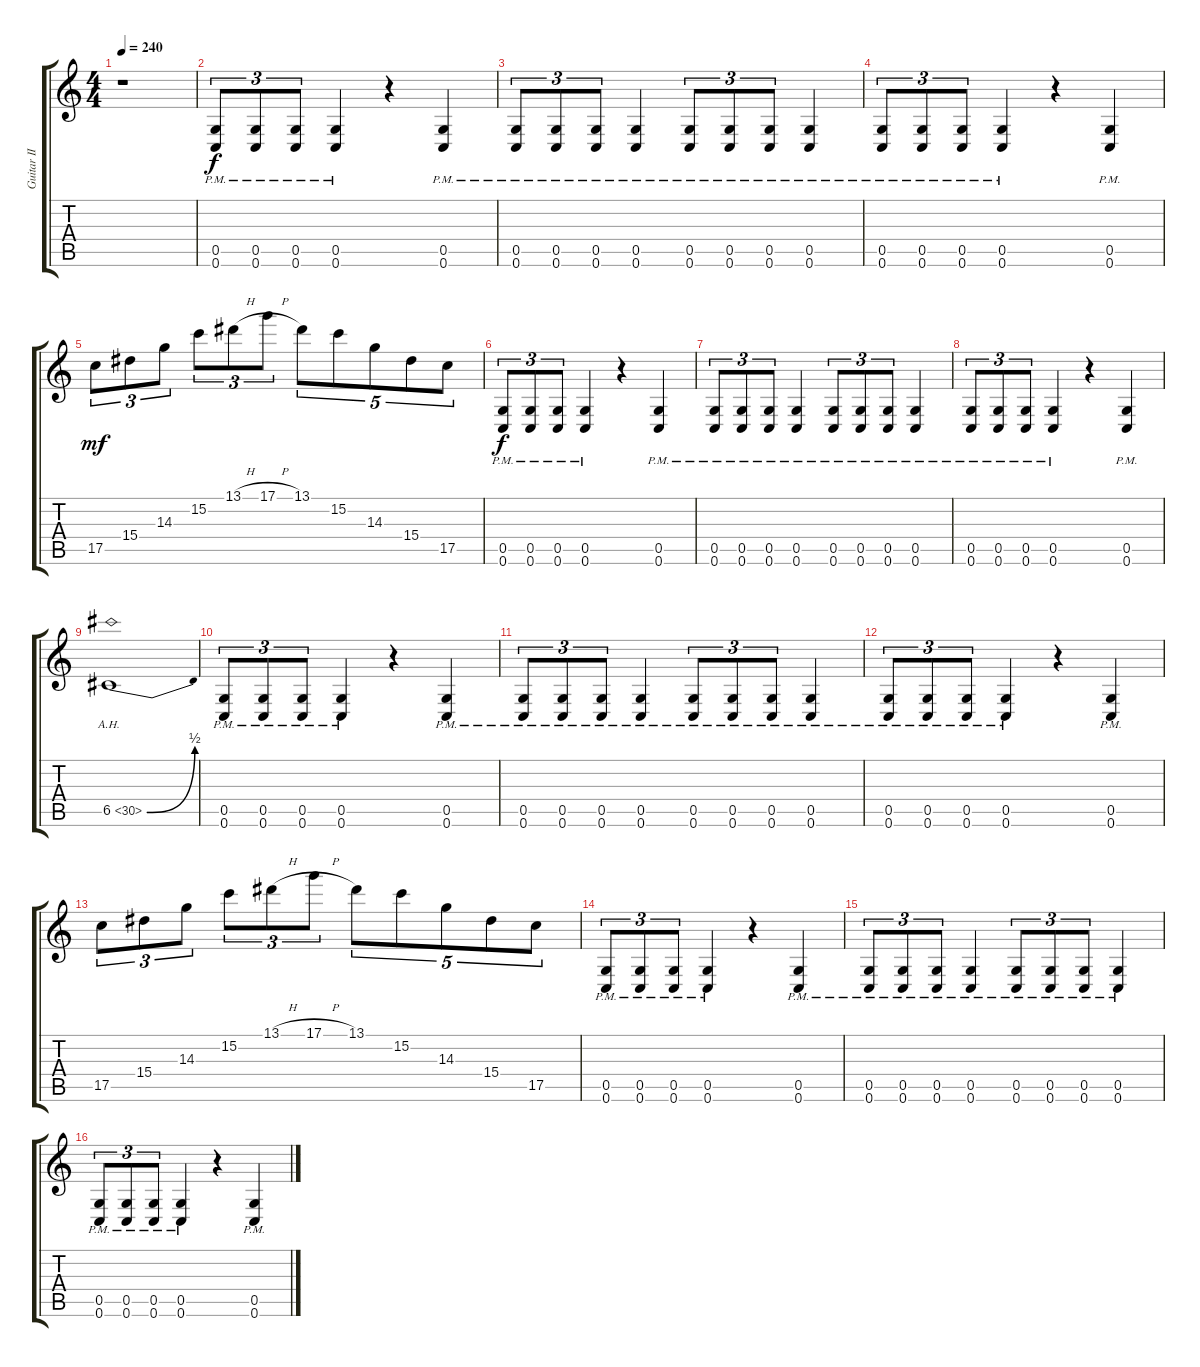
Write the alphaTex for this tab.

\track ("Guitar II" "Guitar II") {instrument distortionguitar}
\staff {score tabs}
\tuning (D4 A3 F3 C3 G2 C2) {hide}
\ts (4 4)
\tempo 240
\clef g2
\ks c
r.1{dy f} |
(0.5{pm} 0.6{pm}).8{tu (3 2)} (0.5{pm} 0.6{pm}).8{tu (3 2)} (0.5{pm} 0.6{pm}).8{tu (3 2)} (0.5{pm} 0.6{pm}).4 r.4 (0.5{pm} 0.6{pm}).4 |
(0.5{pm} 0.6{pm}).8{tu (3 2)} (0.5{pm} 0.6{pm}).8{tu (3 2)} (0.5{pm} 0.6{pm}).8{tu (3 2)} (0.5{pm} 0.6{pm}).4 (0.5{pm} 0.6{pm}).8{tu (3 2)} (0.5{pm} 0.6{pm}).8{tu (3 2)} (0.5{pm} 0.6{pm}).8{tu (3 2)} (0.5{pm} 0.6{pm}).4 |
(0.5{pm} 0.6{pm}).8{tu (3 2)} (0.5{pm} 0.6{pm}).8{tu (3 2)} (0.5{pm} 0.6{pm}).8{tu (3 2)} (0.5{pm} 0.6{pm}).4 r.4 (0.5{pm} 0.6{pm}).4 |
17.5.8{tu (3 2) dy mf} 15.4.8{tu (3 2)} 14.3.8{tu (3 2)} 15.2.8{tu (3 2)} 13.1{h}.8{tu (3 2)} 17.1{h}.8{tu (3 2)} 13.1.8{tu (5 4)} 15.2.8{tu (5 4)} 14.3.8{tu (5 4)} 15.4.8{tu (5 4)} 17.5.8{tu (5 4)} |
(0.5{pm} 0.6{pm}).8{tu (3 2) dy f} (0.5{pm} 0.6{pm}).8{tu (3 2)} (0.5{pm} 0.6{pm}).8{tu (3 2)} (0.5{pm} 0.6{pm}).4 r.4 (0.5{pm} 0.6{pm}).4 |
(0.5{pm} 0.6{pm}).8{tu (3 2)} (0.5{pm} 0.6{pm}).8{tu (3 2)} (0.5{pm} 0.6{pm}).8{tu (3 2)} (0.5{pm} 0.6{pm}).4 (0.5{pm} 0.6{pm}).8{tu (3 2)} (0.5{pm} 0.6{pm}).8{tu (3 2)} (0.5{pm} 0.6{pm}).8{tu (3 2)} (0.5{pm} 0.6{pm}).4 |
(0.5{pm} 0.6{pm}).8{tu (3 2)} (0.5{pm} 0.6{pm}).8{tu (3 2)} (0.5{pm} 0.6{pm}).8{tu (3 2)} (0.5{pm} 0.6{pm}).4 r.4 (0.5{pm} 0.6{pm}).4 |
6.5{be (bend 0 0 60 2) ah 24}.1 |
(0.5{pm} 0.6{pm}).8{tu (3 2)} (0.5{pm} 0.6{pm}).8{tu (3 2)} (0.5{pm} 0.6{pm}).8{tu (3 2)} (0.5{pm} 0.6{pm}).4 r.4 (0.5{pm} 0.6{pm}).4 |
(0.5{pm} 0.6{pm}).8{tu (3 2)} (0.5{pm} 0.6{pm}).8{tu (3 2)} (0.5{pm} 0.6{pm}).8{tu (3 2)} (0.5{pm} 0.6{pm}).4 (0.5{pm} 0.6{pm}).8{tu (3 2)} (0.5{pm} 0.6{pm}).8{tu (3 2)} (0.5{pm} 0.6{pm}).8{tu (3 2)} (0.5{pm} 0.6{pm}).4 |
(0.5{pm} 0.6{pm}).8{tu (3 2)} (0.5{pm} 0.6{pm}).8{tu (3 2)} (0.5{pm} 0.6{pm}).8{tu (3 2)} (0.5{pm} 0.6{pm}).4 r.4 (0.5{pm} 0.6{pm}).4 |
17.5.8{tu (3 2)} 15.4.8{tu (3 2)} 14.3.8{tu (3 2)} 15.2.8{tu (3 2)} 13.1{h}.8{tu (3 2)} 17.1{h}.8{tu (3 2)} 13.1.8{tu (5 4)} 15.2.8{tu (5 4)} 14.3.8{tu (5 4)} 15.4.8{tu (5 4)} 17.5.8{tu (5 4)} |
(0.5{pm} 0.6{pm}).8{tu (3 2)} (0.5{pm} 0.6{pm}).8{tu (3 2)} (0.5{pm} 0.6{pm}).8{tu (3 2)} (0.5{pm} 0.6{pm}).4 r.4 (0.5{pm} 0.6{pm}).4 |
(0.5{pm} 0.6{pm}).8{tu (3 2)} (0.5{pm} 0.6{pm}).8{tu (3 2)} (0.5{pm} 0.6{pm}).8{tu (3 2)} (0.5{pm} 0.6{pm}).4 (0.5{pm} 0.6{pm}).8{tu (3 2)} (0.5{pm} 0.6{pm}).8{tu (3 2)} (0.5{pm} 0.6{pm}).8{tu (3 2)} (0.5{pm} 0.6{pm}).4 |
(0.5{pm} 0.6{pm}).8{tu (3 2)} (0.5{pm} 0.6{pm}).8{tu (3 2)} (0.5{pm} 0.6{pm}).8{tu (3 2)} (0.5{pm} 0.6{pm}).4 r.4 (0.5{pm} 0.6{pm}).4
